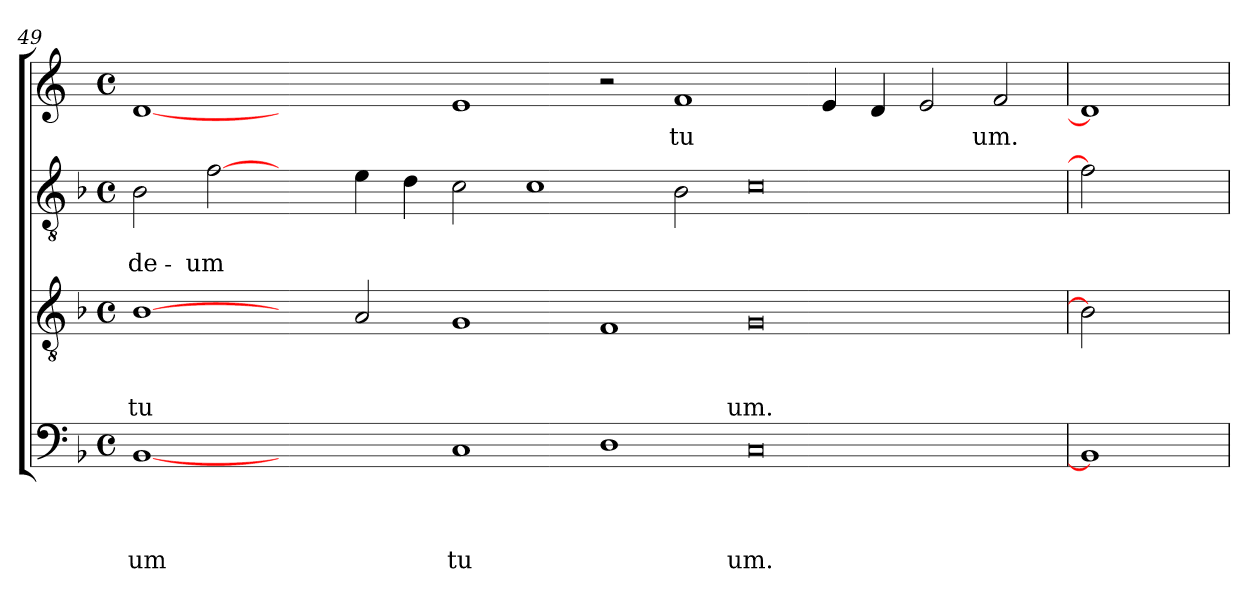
**kern	**text	**text	**text	**text	**kern	**text	**text	**text	**kern	**text	**text	**kern	**text
*part4	*part4	*part4	*part4	*part4	*part3	*part3	*part3	*part3	*part2	*part2	*part2	*part1	*part1
*staff4	*staff4	*staff4	*staff4	*staff4	*staff3	*staff3	*staff3	*staff3	*staff2	*staff2	*staff2	*staff1	*staff1
!!LO:LB:g=z
*clefF4	*	*	*	*	*clefGv2	*	*	*	*clefGv2	*	*	*clefG2	*
*	*	*	*	*	*	*	*	*	*	*	*	*ITrd-3c-5	*
*k[b-]	*	*	*	*	*k[b-]	*	*	*	*k[b-]	*	*	*k[b-]	*
*F:	*	*	*	*	*F:	*	*	*	*F:	*	*	*F:	*
*M4/4	*	*	*	*	*M4/4	*	*	*	*M4/4	*	*	*M4/4	*
*met(c)	*	*	*	*	*met(c)	*	*	*	*met(c)	*	*	*met(c)	*
=49	=49	=49	=49	=49	=49	=49	=49	=49	=49	=49	=49	=49	=49
!	!	!	!	!LO:LY:b	!	!	!	!LO:LY:b	!	!	!LO:LY:b	!	!
[1BB-	.	.	.	um	[1B-	.	.	tu	2B-\	.	de-	[1g	.
!	!	!	!	!	!	!	!	!	!	!	!LO:LY:b	!	!
.	.	.	.	.	.	.	.	.	[2f	.	-um	.	.
1ryy	.	.	.	.	2ryy	.	.	.	2ryy	.	.	1ryy	.
.	.	.	.	.	2A/	.	.	.	4e\	.	.	.	.
.	.	.	.	.	.	.	.	.	4d\	.	.	.	.
!	!	!	!	!LO:LY:b	!	!	!	!	!	!	!	!	!
1C	.	.	.	tu	1G	.	.	.	2c\	.	.	1a	.
.	.	.	.	.	.	.	.	.	1c	.	.	.	.
1D	.	.	.	.	1F	.	.	.	.	.	.	2r	.
!	!	!	!	!	!	!	!	!	!	!	!	!	!LO:LY:b
.	.	.	.	.	.	.	.	.	2B-\	.	.	1b-	tu
!	!	!	!	!LO:LY:b	!	!	!	!LO:LY:b	!	!	!	!	!
0C	.	.	.	um.	0G	.	.	um.	0c	.	.	.	.
.	.	.	.	.	.	.	.	.	.	.	.	4a/	.
.	.	.	.	.	.	.	.	.	.	.	.	4g/	.
.	.	.	.	.	.	.	.	.	.	.	.	2a/	.
!	!	!	!	!	!	!	!	!	!	!	!	!	!LO:LY:b
.	.	.	.	.	.	.	.	.	.	.	.	2b-/	um.
=50	=50	=50	=50	=50	=50	=50	=50	=50	=50	=50	=50	=50	=50
1BB-]	.	.	.	.	2B-]	.	.	.	2f]	.	.	1g]	.
.	.	.	.	.	2ryy	.	.	.	2ryy	.	.	.	.
=	=	=	=	=	=	=	=	=	=	=	=	=	=
*-	*-	*-	*-	*-	*-	*-	*-	*-	*-	*-	*-	*-	*-
